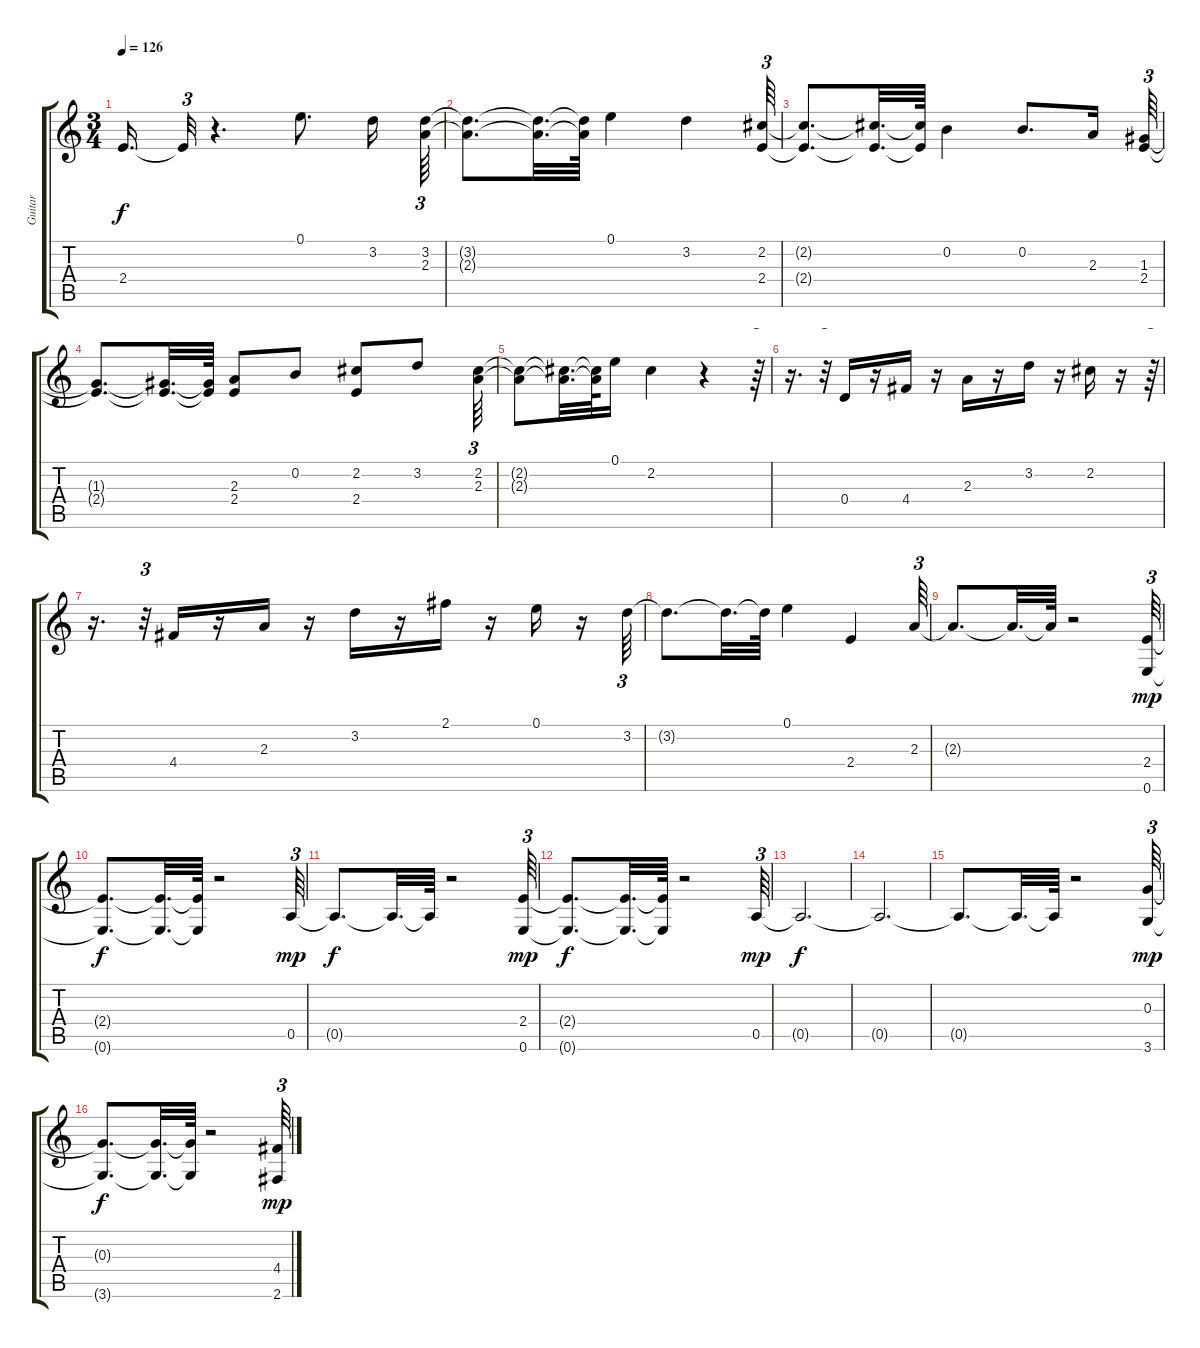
\track ("Guitar" "Guitar") {instrument overdrivenguitar}
\staff {score tabs}
\tuning (E4 B3 G3 D3 A2 E2) {hide}
\ts (3 4)
\tempo 126
\clef g2
\ks c
2.4{t}.16{d dy f} 2.4{t}.32{tu (3 2)} r.4{d} 0.1.8{d} 3.2.16 (3.2 2.3).64{tu (3 2)} |
(3.2{t} 2.3{t}).8{d} (3.2{t} 2.3{t}).32{d} (3.2{t} 2.3{t}).64 0.1.4 3.2.4 (2.2 2.4).64{tu (3 2)} |
(2.2{t} 2.4{t}).8{d} (2.2{t} 2.4{t}).32{d} (2.2{t} 2.4{t}).64 0.2.4 0.2.8{d} 2.3.16 (1.3 2.4).64{tu (3 2)} |
(1.3{t} 2.4{t}).8{d} (1.3{t} 2.4{t}).32{d} (1.3{t} 2.4{t}).64 (2.3 2.4).8 0.2.8 (2.2 2.4).8 3.2.8 (2.2 2.3).64{tu (3 2)} |
(2.2{t} 2.3{t}).8 (2.2{t} 2.3{t}).32{d} (2.2{t} 2.3{t}).64 0.1.16 2.2.4 r.4 r.64{tu (3 2)} |
r.16{d} r.32{tu (3 2)} 0.4.16 r.16 4.4.16 r.16 2.3.16 r.16 3.2.16 r.16 2.2.16 r.16 r.64{tu (3 2)} |
r.16{d} r.32{tu (3 2)} 4.4.16 r.16 2.3.16 r.16 3.2.16 r.16 2.1.16 r.16 0.1.16 r.16 3.2.64{tu (3 2)} |
3.2{t}.8{d} 3.2{t}.32{d} 3.2{t}.64 0.1.4 2.4.4 2.3.64{tu (3 2)} |
2.3{t}.8{d} 2.3{t}.32{d} 2.3{t}.64 r.2 (2.4 0.6).64{tu (3 2) dy mp} |
(2.4{t} 0.6{t}).8{d dy f} (2.4{t} 0.6{t}).32{d} (2.4{t} 0.6{t}).64 r.2 0.5.64{tu (3 2) dy mp} |
0.5{t}.8{d dy f} 0.5{t}.32{d} 0.5{t}.64 r.2 (2.4 0.6).64{tu (3 2) dy mp} |
(2.4{t} 0.6{t}).8{d dy f} (2.4{t} 0.6{t}).32{d} (2.4{t} 0.6{t}).64 r.2 0.5.64{tu (3 2) dy mp} |
0.5{t}.2{d dy f} |
0.5{t}.2{d} |
0.5{t}.8{d} 0.5{t}.32{d} 0.5{t}.64 r.2 (0.3 3.6).64{tu (3 2) dy mp} |
(0.3{t} 3.6{t}).8{d dy f} (0.3{t} 3.6{t}).32{d} (0.3{t} 3.6{t}).64 r.2 (4.4 2.6).64{tu (3 2) dy mp}
